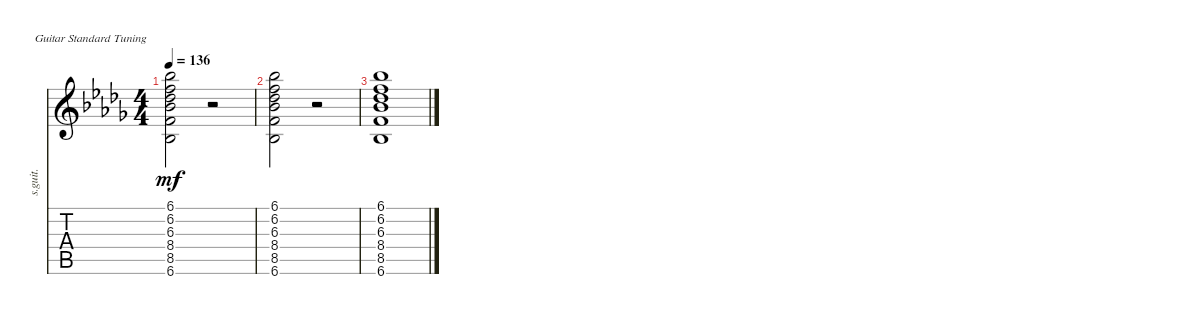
\bracketExtendMode nobrackets
\track ("Acoustic Guitar" "s.guit.") {instrument acousticguitarsteel}
\staff {score tabs}
\tuning (E4 B3 G3 D3 A2 E2)
\ts (4 4)
\tempo 136
\clef g2
\ks db
(8.4{acc b} 6.3{acc b} 6.2{acc forcenatural} 6.6{acc b} 8.5{acc forcenatural} 6.1{acc b}).2{dy mf beam Down} r.2{beam Down} |
(6.3{acc b} 8.4{acc b} 8.5{acc forcenatural} 6.2{acc forcenatural} 6.6{acc b} 6.1{acc b}).2{beam Down} r.2{beam Down} |
(8.4{acc b} 6.2{acc forcenatural} 6.6{acc b} 6.3{acc b} 8.5{acc forcenatural} 6.1{acc b}).1{beam Down}
